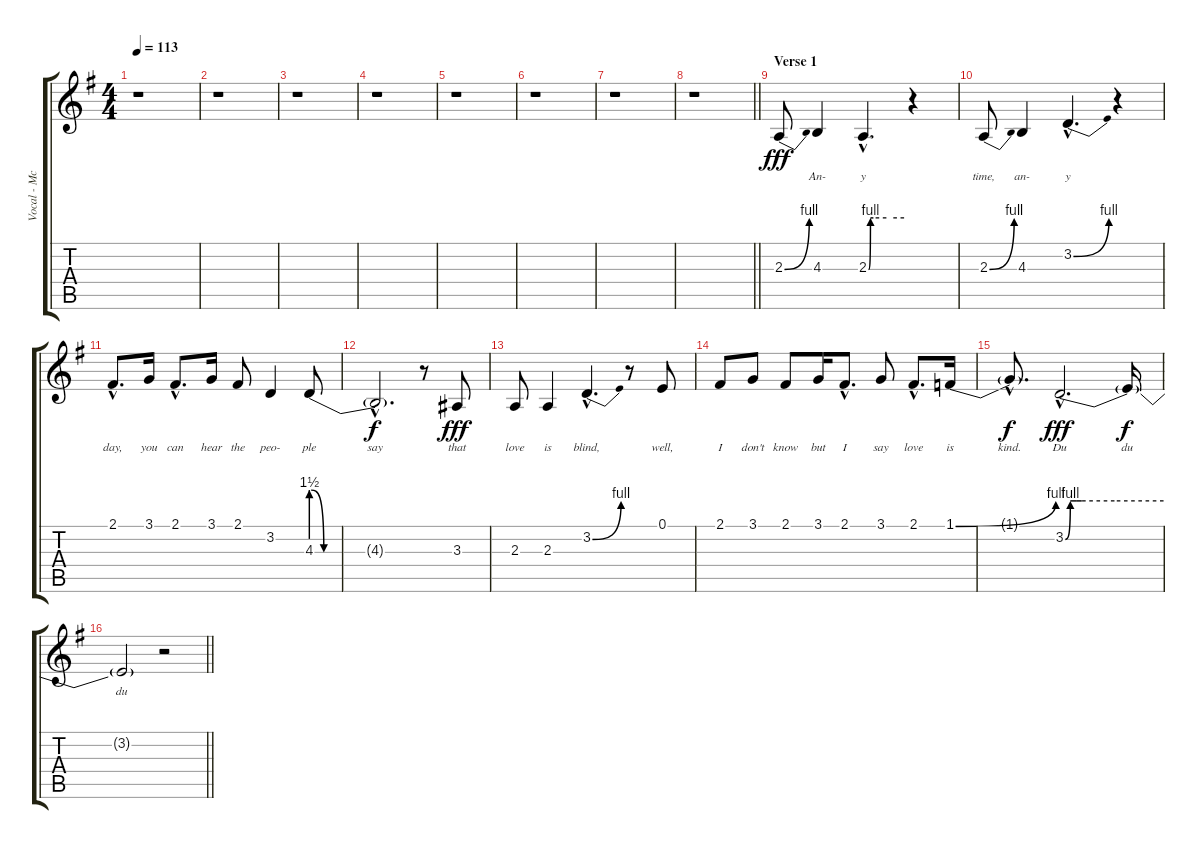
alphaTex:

\track ("Vocal - McCartney" "Vocal - Mc") {instrument shakuhachi}
\staff {score tabs}
\tuning (E4 B3 G3 D3 A2 E2) {hide}
\ts (4 4)
\tempo 113
\clef g2
\ks g
r.1{dy fff instrument shakuhachi} |
r.1 |
r.1 |
r.1 |
r.1 |
r.1 |
r.1 |
\barLineRight lightlight
r.1 |
\section ("" "Verse 1")
2.3{be (bend 0 0 60 4)}.8{lyrics (0 "") lyrics (1 "") lyrics (2 "") lyrics (3 "") lyrics (4 "")} 4.3.4{lyrics (0 "An-") lyrics (1 "") lyrics (2 "") lyrics (3 "") lyrics (4 "")} 2.3{be (custom 0 0 3 4 8 4 30 4 60 4) hac}.4{d lyrics (0 "y") lyrics (1 "") lyrics (2 "") lyrics (3 "") lyrics (4 "")} r.4 |
2.3{be (bend 0 0 60 4)}.8{lyrics (0 "time,") lyrics (1 "") lyrics (2 "") lyrics (3 "") lyrics (4 "")} 4.3.4{lyrics (0 "an-") lyrics (1 "") lyrics (2 "") lyrics (3 "") lyrics (4 "")} 3.2{be (bend 0 0 60 4) hac}.4{d lyrics (0 "y") lyrics (1 "") lyrics (2 "") lyrics (3 "") lyrics (4 "")} r.4 |
2.1{hac}.8{d lyrics (0 "day,") lyrics (1 "") lyrics (2 "") lyrics (3 "") lyrics (4 "")} 3.1.16{lyrics (0 "you") lyrics (1 "") lyrics (2 "") lyrics (3 "") lyrics (4 "")} 2.1{hac}.8{d lyrics (0 "can") lyrics (1 "") lyrics (2 "") lyrics (3 "") lyrics (4 "")} 3.1.16{lyrics (0 "hear") lyrics (1 "") lyrics (2 "") lyrics (3 "") lyrics (4 "")} 2.1.8{lyrics (0 "the") lyrics (1 "") lyrics (2 "") lyrics (3 "") lyrics (4 "")} 3.2.4{lyrics (0 "peo-") lyrics (1 "") lyrics (2 "") lyrics (3 "") lyrics (4 "")} 4.3{be (custom 0 6 7 0 15 0 40 0 60 0)}.8{lyrics (0 "ple") lyrics (1 "") lyrics (2 "") lyrics (3 "") lyrics (4 "")} |
4.3{hac t}.2{d lyrics (0 "say") lyrics (1 "") lyrics (2 "") lyrics (3 "") lyrics (4 "") dy f} r.8 3.3.8{lyrics (0 "that") lyrics (1 "") lyrics (2 "") lyrics (3 "") lyrics (4 "") dy fff} |
2.3.8{lyrics (0 "love") lyrics (1 "") lyrics (2 "") lyrics (3 "") lyrics (4 "")} 2.3.4{lyrics (0 "is") lyrics (1 "") lyrics (2 "") lyrics (3 "") lyrics (4 "")} 3.2{be (bend 0 0 60 4) hac}.4{d lyrics (0 "blind,") lyrics (1 "") lyrics (2 "") lyrics (3 "") lyrics (4 "")} r.8 0.1.8{lyrics (0 "well,") lyrics (1 "") lyrics (2 "") lyrics (3 "") lyrics (4 "")} |
2.1.8{lyrics (0 "I") lyrics (1 "") lyrics (2 "") lyrics (3 "") lyrics (4 "")} 3.1.8{lyrics (0 "don't") lyrics (1 "") lyrics (2 "") lyrics (3 "") lyrics (4 "")} 2.1.8{lyrics (0 "know") lyrics (1 "") lyrics (2 "") lyrics (3 "") lyrics (4 "")} 3.1.16{lyrics (0 "but") lyrics (1 "") lyrics (2 "") lyrics (3 "") lyrics (4 "")} 2.1{hac}.8{d lyrics (0 "I") lyrics (1 "") lyrics (2 "") lyrics (3 "") lyrics (4 "")} 3.1.8{lyrics (0 "say") lyrics (1 "") lyrics (2 "") lyrics (3 "") lyrics (4 "")} 2.1{hac}.8{d lyrics (0 "love") lyrics (1 "") lyrics (2 "") lyrics (3 "") lyrics (4 "")} 1.1{be (bend 0 0 60 4)}.16{lyrics (0 "is") lyrics (1 "") lyrics (2 "") lyrics (3 "") lyrics (4 "")} |
1.1{hac t}.8{d lyrics (0 "kind.") lyrics (1 "") lyrics (2 "") lyrics (3 "") lyrics (4 "") dy f} 3.2{be (custom 0 0 3 4 7 4 10 4 30 4 60 4) hac}.2{d lyrics (0 "Du") lyrics (1 "") lyrics (2 "") lyrics (3 "") lyrics (4 "") dy fff} 3.2{t}.16{lyrics (0 "du") lyrics (1 "") lyrics (2 "") lyrics (3 "") lyrics (4 "") dy f volume 0} |
\barLineRight lightlight
3.2{t}.2{lyrics (0 "du") lyrics (1 "") lyrics (2 "") lyrics (3 "") lyrics (4 "")} r.2{volume 16}
